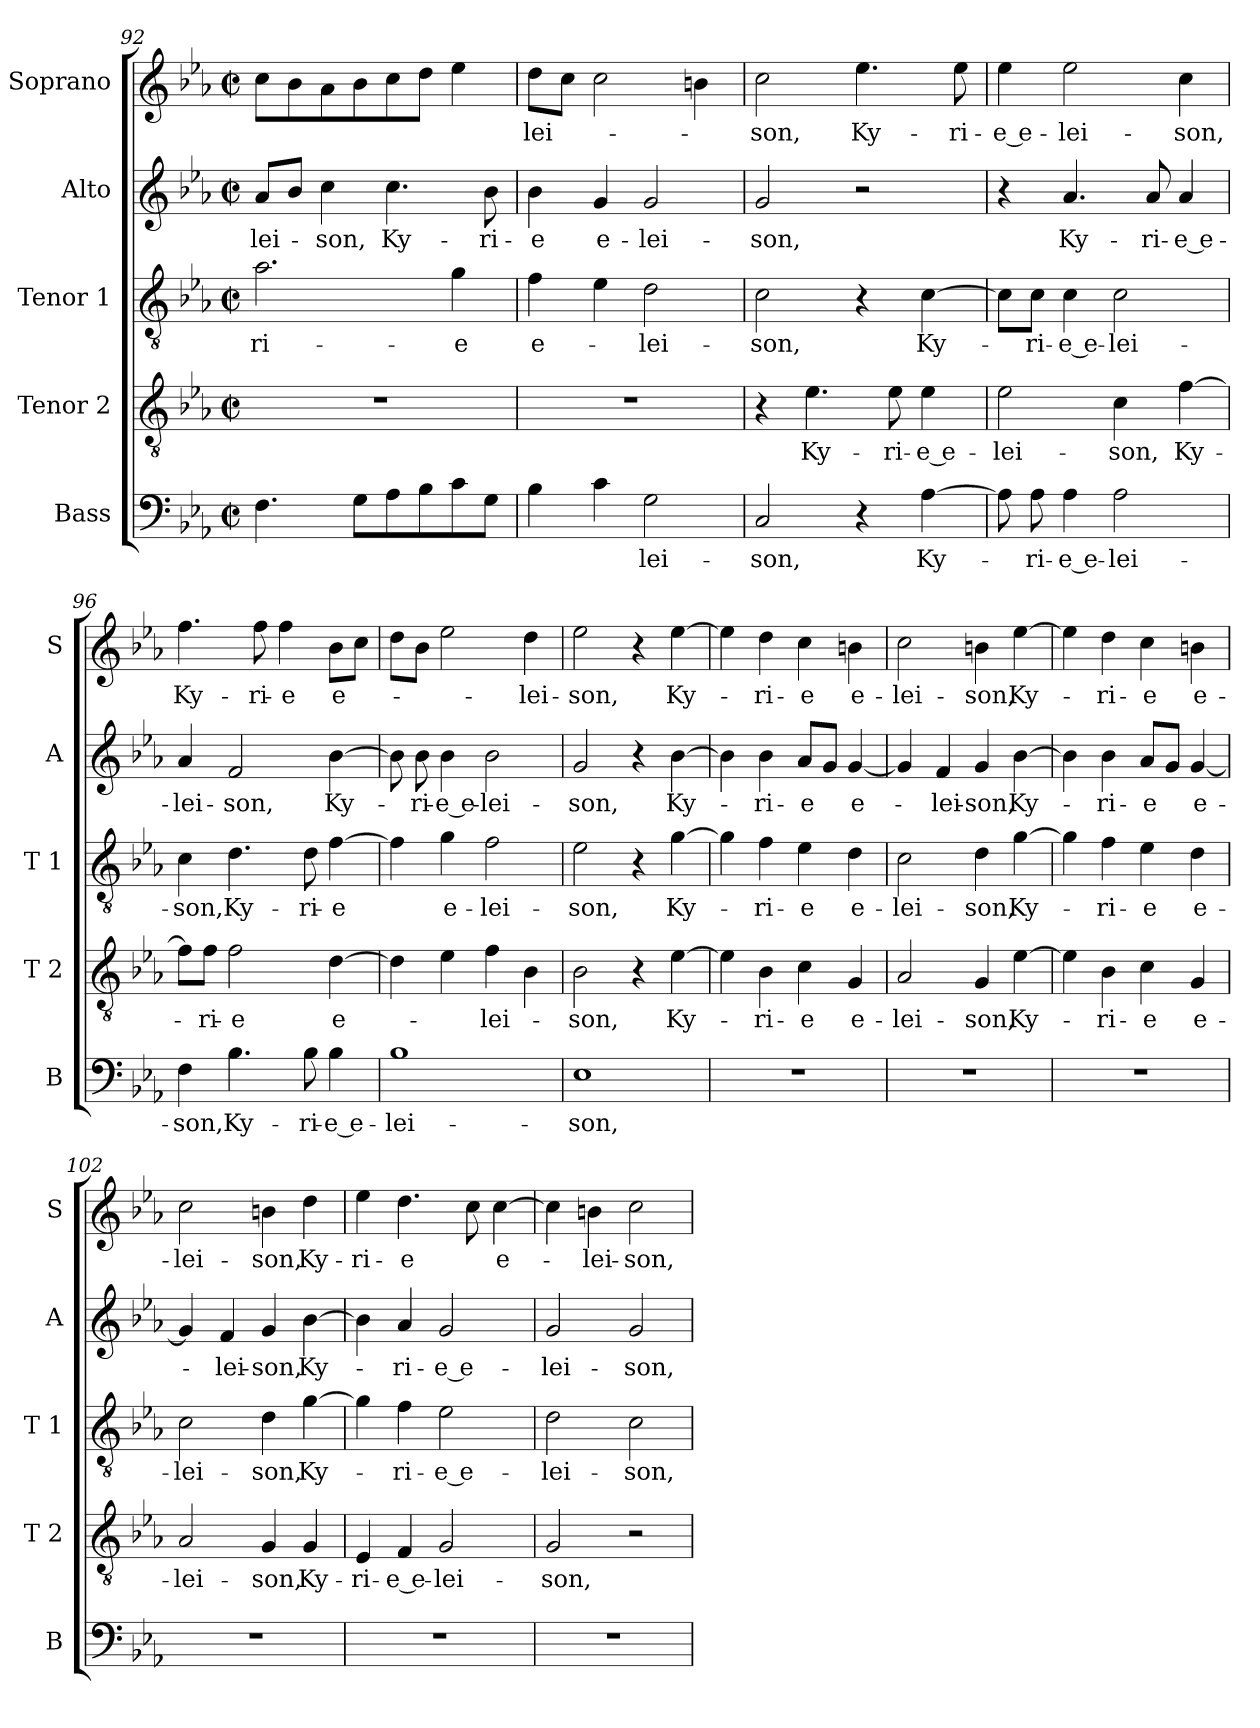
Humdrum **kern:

**kern	**text	**kern	**text	**kern	**text	**kern	**text	**kern	**text
*part5	*part5	*part4	*part4	*part3	*part3	*part2	*part2	*part1	*part1
*staff5	*staff5	*staff4	*staff4	*staff3	*staff3	*staff2	*staff2	*staff1	*staff1
*I"Bass	*	*I"Tenor 2	*	*I"Tenor 1	*	*I"Alto	*	*I"Soprano	*
*I'B	*	*I'T 2	*	*I'T 1	*	*I'A	*	*I'S	*
*clefF4	*	*clefGv2	*	*clefGv2	*	*clefG2	*	*clefG2	*
*k[b-e-a-]	*	*k[b-e-a-]	*	*k[b-e-a-]	*	*k[b-e-a-]	*	*k[b-e-a-]	*
*E-:	*	*E-:	*	*E-:	*	*E-:	*	*E-:	*
*M2/2	*	*M2/2	*	*M2/2	*	*M2/2	*	*M2/2	*
*met(c|)	*	*met(c|)	*	*met(c|)	*	*met(c|)	*	*met(c|)	*
=92	=92	=92	=92	=92	=92	=92	=92	=92	=92
!	!	!	!	!	!LO:LY:b	!	!LO:LY:b	!	!
4.F\	.	1r	.	2.a-\	-ri-	8a-/L	-lei-	8cc\L	.
.	.	.	.	.	.	8b-/J	.	8b-\	.
!	!	!	!	!	!	!	!LO:LY:b	!	!
.	.	.	.	.	.	4cc\	-son,	8a-\	.
8G\L	.	.	.	.	.	.	.	8b-\	.
!	!	!	!	!	!	!	!LO:LY:b	!	!
8A-\	.	.	.	.	.	4.cc\	Ky-	8cc\	.
8B-\	.	.	.	.	.	.	.	8dd\J	.
!	!	!	!	!	!LO:LY:b	!	!	!	!
8c\	.	.	.	4g\	-e	.	.	4ee-\	.
!	!	!	!	!	!	!	!LO:LY:b	!	!
8G\J	.	.	.	.	.	8b-\	-ri-	.	.
=93	=93	=93	=93	=93	=93	=93	=93	=93	=93
!	!	!	!	!	!LO:LY:b	!	!LO:LY:b	!	!LO:LY:b
4B-\	.	1r	.	4f\	e-	4b-\	-e	8dd\L	-lei-
.	.	.	.	.	.	.	.	8cc\J	.
!	!	!	!	!	!	!	!LO:LY:b	!	!
4c\	.	.	.	4e-\	.	4g/	e-	2cc\	.
!	!LO:LY:b	!	!	!	!LO:LY:b	!	!LO:LY:b	!	!
2G\	-lei-	.	.	2d\	-lei-	2g/	-lei-	.	.
.	.	.	.	.	.	.	.	4bn\	.
=94	=94	=94	=94	=94	=94	=94	=94	=94	=94
!	!LO:LY:b	!	!	!	!LO:LY:b	!	!LO:LY:b	!	!LO:LY:b
2C/	-son,	4r	.	2c\	-son,	2g/	-son,	2cc\	-son,
!	!	!	!LO:LY:b	!	!	!	!	!	!
.	.	4.e-\	Ky-	.	.	.	.	.	.
!	!	!	!	!	!	!	!	!	!LO:LY:b
4r	.	.	.	4r	.	2r	.	4.ee-\	Ky-
!	!	!	!LO:LY:b	!	!	!	!	!	!
.	.	8e-\	-ri-	.	.	.	.	.	.
!	!LO:LY:b	!	!LO:LY:b	!	!LO:LY:b	!	!	!	!
[4A-\	Ky-	4e-\	-e e-	[4c\	Ky-	.	.	.	.
!	!	!	!	!	!	!	!	!	!LO:LY:b
.	.	.	.	.	.	.	.	8ee-\	-ri-
=95	=95	=95	=95	=95	=95	=95	=95	=95	=95
!	!	!	!LO:LY:b	!	!	!	!	!	!LO:LY:b
8A-\]	.	2e-\	-lei-	8c\L]	.	4r	.	4ee-\	-e e-
!	!LO:LY:b	!	!	!	!LO:LY:b	!	!	!	!
8A-\	-ri-	.	.	8c\J	-ri-	.	.	.	.
!	!LO:LY:b	!	!	!	!LO:LY:b	!	!LO:LY:b	!	!LO:LY:b
4A-\	-e e-	.	.	4c\	-e e-	4.a-/	Ky-	2ee-\	-lei-
!	!LO:LY:b	!	!LO:LY:b	!	!LO:LY:b	!	!	!	!
2A-\	-lei-	4c\	-son,	2c\	-lei-	.	.	.	.
!	!	!	!	!	!	!	!LO:LY:b	!	!
.	.	.	.	.	.	8a-/	-ri-	.	.
!	!	!	!LO:LY:b	!	!	!	!LO:LY:b	!	!LO:LY:b
.	.	[4f\	Ky-	.	.	4a-/	-e e-	4cc\	-son,
=96	=96	=96	=96	=96	=96	=96	=96	=96	=96
!	!LO:LY:b	!	!	!	!LO:LY:b	!	!LO:LY:b	!	!LO:LY:b
4F\	-son,	8f\L]	.	4c\	-son,	4a-/	-lei-	4.ff\	Ky-
!	!	!	!LO:LY:b	!	!	!	!	!	!
.	.	8f\J	-ri-	.	.	.	.	.	.
!	!LO:LY:b	!	!LO:LY:b	!	!LO:LY:b	!	!LO:LY:b	!	!
4.B-\	Ky-	2f\	-e	4.d\	Ky-	2f/	-son,	.	.
!	!	!	!	!	!	!	!	!	!LO:LY:b
.	.	.	.	.	.	.	.	8ff\	-ri-
!	!	!	!	!	!	!	!	!	!LO:LY:b
.	.	.	.	.	.	.	.	4ff\	-e
!	!LO:LY:b	!	!	!	!LO:LY:b	!	!	!	!
8B-\	-ri-	.	.	8d\	-ri-	.	.	.	.
!	!LO:LY:b	!	!LO:LY:b	!	!LO:LY:b	!	!LO:LY:b	!	!LO:LY:b
4B-\	-e e-	[4d\	e-	[4f\	-e	[4b-\	Ky-	8b-\L	e-
.	.	.	.	.	.	.	.	8cc\J	.
!!LO:LB:g=z
=97	=97	=97	=97	=97	=97	=97	=97	=97	=97
!	!LO:LY:b	!	!	!	!	!	!	!	!
1B-	-lei-	4d\]	.	4f\]	.	8b-\]	.	8dd\L	.
!	!	!	!	!	!	!	!LO:LY:b	!	!
.	.	.	.	.	.	8b-\	-ri-	8b-\J	.
!	!	!	!	!	!LO:LY:b	!	!LO:LY:b	!	!
.	.	4e-\	.	4g\	e-	4b-\	-e e-	2ee-\	.
!	!	!	!LO:LY:b	!	!LO:LY:b	!	!LO:LY:b	!	!
.	.	4f\	-lei-	2f\	-lei-	2b-\	-lei-	.	.
!	!	!	!	!	!	!	!	!	!LO:LY:b
.	.	4B-\	.	.	.	.	.	4dd\	-lei-
=98	=98	=98	=98	=98	=98	=98	=98	=98	=98
!	!LO:LY:b	!	!LO:LY:b	!	!LO:LY:b	!	!LO:LY:b	!	!LO:LY:b
1E-	-son,	2B-\	-son,	2e-\	-son,	2g/	-son,	2ee-\	-son,
.	.	4r	.	4r	.	4r	.	4r	.
!	!	!	!LO:LY:b	!	!LO:LY:b	!	!LO:LY:b	!	!LO:LY:b
.	.	[4e-\	Ky-	[4g\	Ky-	[4b-\	Ky-	[4ee-\	Ky-
=99	=99	=99	=99	=99	=99	=99	=99	=99	=99
1r	.	4e-\]	.	4g\]	.	4b-\]	.	4ee-\]	.
!	!	!	!LO:LY:b	!	!LO:LY:b	!	!LO:LY:b	!	!LO:LY:b
.	.	4B-\	-ri-	4f\	-ri-	4b-\	-ri-	4dd\	-ri-
!	!	!	!LO:LY:b	!	!LO:LY:b	!	!LO:LY:b	!	!LO:LY:b
.	.	4c\	-e	4e-\	-e	8a-/L	-e	4cc\	-e
.	.	.	.	.	.	8g/J	.	.	.
!	!	!	!LO:LY:b	!	!LO:LY:b	!	!LO:LY:b	!	!LO:LY:b
.	.	4G/	e-	4d\	e-	[4g/	e-	4bn\	e-
=100	=100	=100	=100	=100	=100	=100	=100	=100	=100
!	!	!	!LO:LY:b	!	!LO:LY:b	!	!	!	!LO:LY:b
1r	.	2A-/	-lei-	2c\	-lei-	4g/]	.	2cc\	-lei-
!	!	!	!	!	!	!	!LO:LY:b	!	!
.	.	.	.	.	.	4f/	-lei-	.	.
!	!	!	!LO:LY:b	!	!LO:LY:b	!	!LO:LY:b	!	!LO:LY:b
.	.	4G/	-son,	4d\	-son,	4g/	-son,	4bn\	-son,
!	!	!	!LO:LY:b	!	!LO:LY:b	!	!LO:LY:b	!	!LO:LY:b
.	.	[4e-\	Ky-	[4g\	Ky-	[4b-\	Ky-	[4ee-\	Ky-
=101	=101	=101	=101	=101	=101	=101	=101	=101	=101
1r	.	4e-\]	.	4g\]	.	4b-\]	.	4ee-\]	.
!	!	!	!LO:LY:b	!	!LO:LY:b	!	!LO:LY:b	!	!LO:LY:b
.	.	4B-\	-ri-	4f\	-ri-	4b-\	-ri-	4dd\	-ri-
!	!	!	!LO:LY:b	!	!LO:LY:b	!	!LO:LY:b	!	!LO:LY:b
.	.	4c\	-e	4e-\	-e	8a-/L	-e	4cc\	-e
.	.	.	.	.	.	8g/J	.	.	.
!	!	!	!LO:LY:b	!	!LO:LY:b	!	!LO:LY:b	!	!LO:LY:b
.	.	4G/	e-	4d\	e-	[4g/	e-	4bn\	e-
=102	=102	=102	=102	=102	=102	=102	=102	=102	=102
!	!	!	!LO:LY:b	!	!LO:LY:b	!	!	!	!LO:LY:b
1r	.	2A-/	-lei-	2c\	-lei-	4g/]	.	2cc\	-lei-
!	!	!	!	!	!	!	!LO:LY:b	!	!
.	.	.	.	.	.	4f/	-lei-	.	.
!	!	!	!LO:LY:b	!	!LO:LY:b	!	!LO:LY:b	!	!LO:LY:b
.	.	4G/	-son,	4d\	-son,	4g/	-son,	4bn\	-son,
!	!	!	!LO:LY:b	!	!LO:LY:b	!	!LO:LY:b	!	!LO:LY:b
.	.	4G/	Ky-	[4g\	Ky-	[4b-\	Ky-	4dd\	Ky-
!!LO:PB:g=z
=103	=103	=103	=103	=103	=103	=103	=103	=103	=103
!	!	!	!LO:LY:b	!	!	!	!	!	!LO:LY:b
1r	.	4E-/	-ri-	4g\]	.	4b-\]	.	4ee-\	-ri-
!	!	!	!LO:LY:b	!	!LO:LY:b	!	!LO:LY:b	!	!LO:LY:b
.	.	4F/	-e e-	4f\	-ri-	4a-/	-ri-	4.dd\	-e
!	!	!	!LO:LY:b	!	!LO:LY:b	!	!LO:LY:b	!	!
.	.	2G/	-lei-	2e-\	-e e-	2g/	-e e-	.	.
.	.	.	.	.	.	.	.	8cc\	.
!	!	!	!	!	!	!	!	!	!LO:LY:b
.	.	.	.	.	.	.	.	[4cc\	e-
=104	=104	=104	=104	=104	=104	=104	=104	=104	=104
!	!	!	!LO:LY:b	!	!LO:LY:b	!	!LO:LY:b	!	!
1r	.	2G/	-son,	2d\	-lei-	2g/	-lei-	4cc\]	.
!	!	!	!	!	!	!	!	!	!LO:LY:b
.	.	.	.	.	.	.	.	4bn\	-lei-
!	!	!	!	!	!LO:LY:b	!	!LO:LY:b	!	!LO:LY:b
.	.	2r	.	2c\	-son,	2g/	-son,	2cc\	-son,
=	=	=	=	=	=	=	=	=	=
*-	*-	*-	*-	*-	*-	*-	*-	*-	*-
